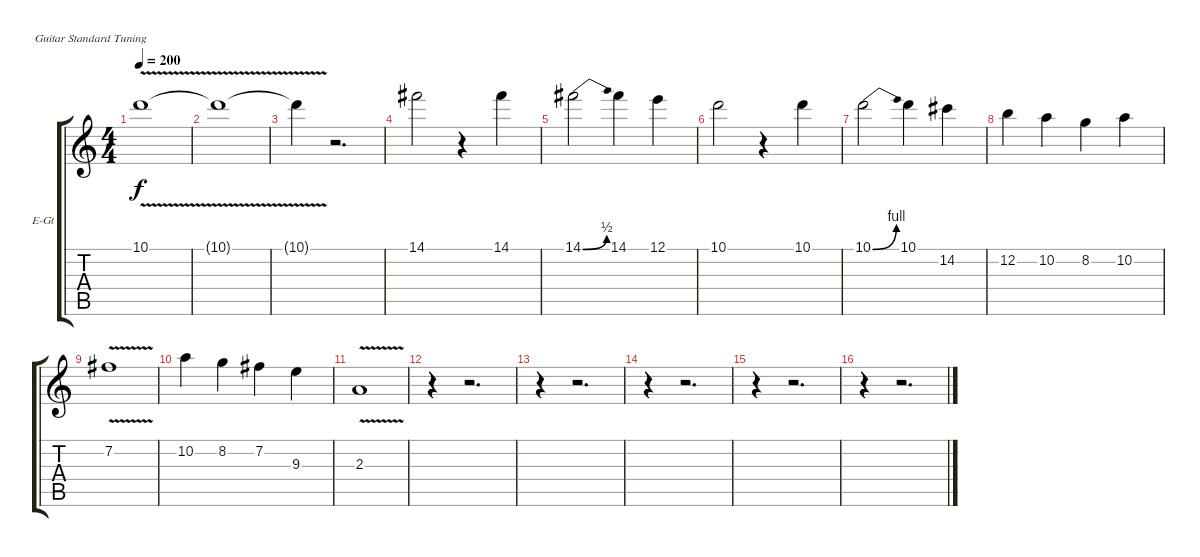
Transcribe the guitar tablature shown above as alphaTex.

\bracketExtendMode groupsimilarinstruments
\firstSystemTrackNameOrientation horizontal
\otherSystemsTrackNameOrientation horizontal
\track ("Harmonizer" "E-Gt") {instrument distortionguitar}
\staff {score tabs}
\tuning (E4 B3 G3 D3 A2 E2)
\ts (4 4)
\tempo 200
\clef g2
\ks c
10.1{v}.1{dy f} |
10.1{v t}.1 |
10.1{v t}.4 r.2{d} |
14.1.2 r.4 14.1.4 |
14.1{be (bend 0 0 60 2)}.2 14.1.4 12.1.4 |
10.1.2 r.4 10.1.4 |
10.1{be (bend 0 0 60 4)}.2 10.1.4 14.2.4 |
12.2.4 10.2.4 8.2.4 10.2.4 |
7.2{v}.1 |
10.2.4 8.2.4 7.2.4 9.3.4 |
2.3{v}.1 |
r.4 r.2{d} |
r.4 r.2{d} |
r.4 r.2{d} |
r.4 r.2{d} |
r.4 r.2{d}
